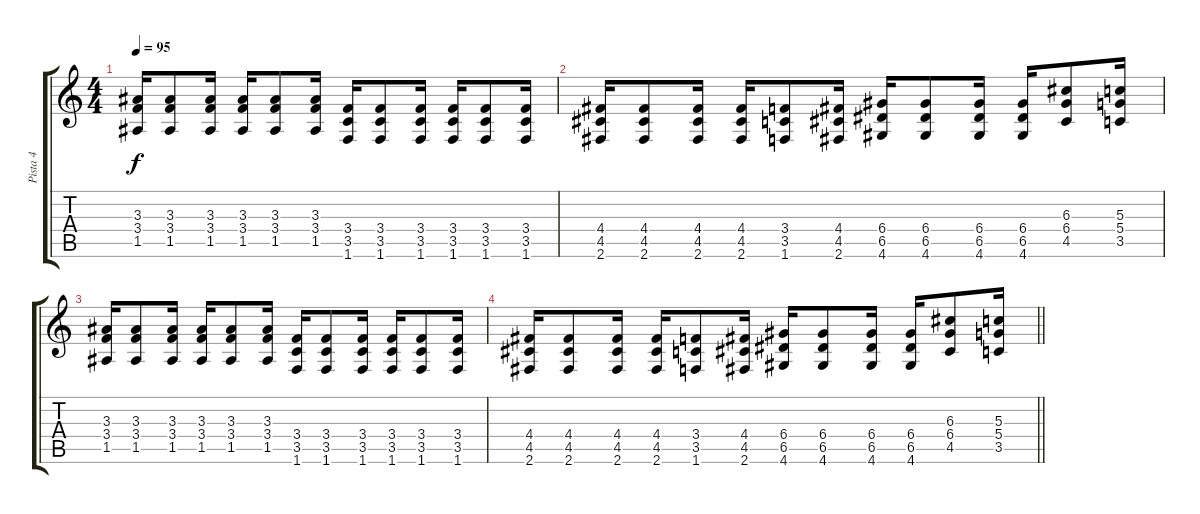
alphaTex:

\track ("Pista 4" "Pista 4") {instrument overdrivenguitar}
\staff {score tabs}
\tuning (E4 B3 G3 D3 A2 E2) {hide}
\ts (4 4)
\tempo 95
\clef g2
\ks c
(3.3 3.4 1.5).16{dy f} (3.3 3.4 1.5).8 (3.3 3.4 1.5).16 (3.3 3.4 1.5).16 (3.3 3.4 1.5).8 (3.3 3.4 1.5).16 (3.4 3.5 1.6).16 (3.4 3.5 1.6).8 (3.4 3.5 1.6).16 (3.4 3.5 1.6).16 (3.4 3.5 1.6).8 (3.4 3.5 1.6).16 |
(4.4 4.5 2.6).16 (4.4 4.5 2.6).8 (4.4 4.5 2.6).16 (4.4 4.5 2.6).16 (3.4 3.5 1.6).8 (4.4 4.5 2.6).16 (6.4 6.5 4.6).16 (6.4 6.5 4.6).8 (6.4 6.5 4.6).16 (6.4 6.5 4.6).16 (6.3 6.4 4.5).8 (5.3 5.4 3.5).16 |
(3.3 3.4 1.5).16 (3.3 3.4 1.5).8 (3.3 3.4 1.5).16 (3.3 3.4 1.5).16 (3.3 3.4 1.5).8 (3.3 3.4 1.5).16 (3.4 3.5 1.6).16 (3.4 3.5 1.6).8 (3.4 3.5 1.6).16 (3.4 3.5 1.6).16 (3.4 3.5 1.6).8 (3.4 3.5 1.6).16 |
\barLineRight lightlight
(4.4 4.5 2.6).16 (4.4 4.5 2.6).8 (4.4 4.5 2.6).16 (4.4 4.5 2.6).16 (3.4 3.5 1.6).8 (4.4 4.5 2.6).16 (6.4 6.5 4.6).16 (6.4 6.5 4.6).8 (6.4 6.5 4.6).16 (6.4 6.5 4.6).16 (6.3 6.4 4.5).8 (5.3 5.4 3.5).16
